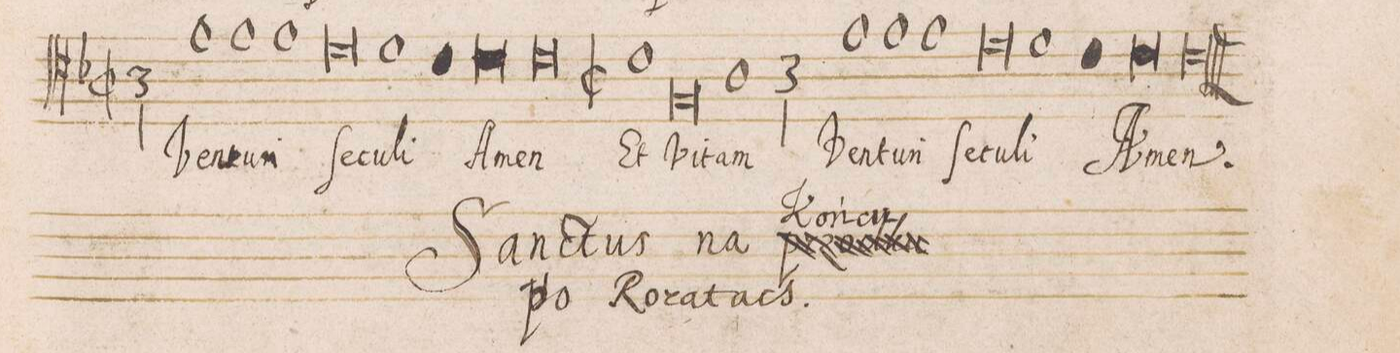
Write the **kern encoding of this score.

**kern	**text
*I"ALTVS	*
*clefC4	*
*k[b-]	*
*met(C|)	*
*M3/1	*
1e	Ven-
1e	-tu-
1e	-ri
=181-	=181-
0d	Se-
1d	-cu-
=182-	=182-
*col	*
1c	-li
0c	A-
*Xcol	*
=183-	=183-
0.c	-men
=184-	=184-
*M2/1	*
*met(C|)	*
1c	Et
0F	Vi-
=185-	=185-
1A	-tam
=186-	=186-
*M3/1	*
1e	Ven-
1e	-tu-
1e	-ri
=187-	=187-
0d	Se-
1d	-cu-
=188-	=188-
*col	*
1c	-li
0c	A-
*Xcol	*
=189-	=189-
0.c;	-men.
=-	=-
*-	*-
